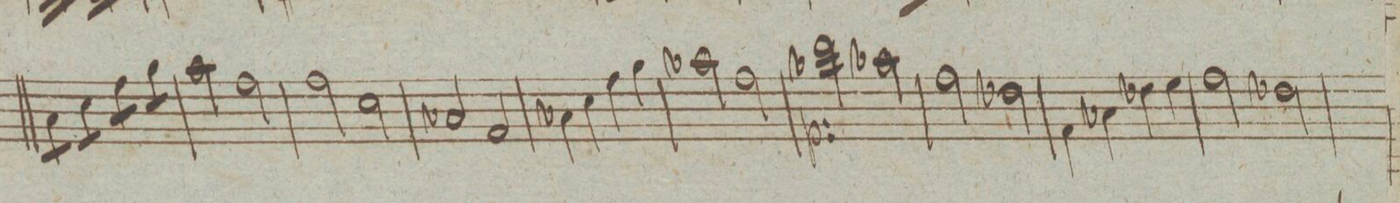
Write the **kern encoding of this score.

**kern	**dynam
*I"Alto Viola.	*
*clefC3	*
*k[]	*
*met(c|)	*
*M4/4	*
*tremolo	*
8B\L	.
8B\J	.
8d\L	.
8d\J	.
8g\L	.
8g\J	.
8a\L	.
8a\J	.
*Xtremolo	*
=150	=150
2b\	.
2g\	.
=151	=151
2g\	.
2d\	.
=152	=152
2B-X/	.
2G/	.
=153	=153
4B-X\	.
4d\	.
4g\	.
4a\	.
=154	=154
2b-X\	.
2g\	.
=155	=155
2ee-X\	p
2b-X\	.
=156	=156
2g\	.
2e-X\	.
=157	=157
4G\	.
4B-X\	.
4e-X\	.
4f\	.
=158	=158
2g\	.
2e-X\	.
=159	=159
*-	*-
